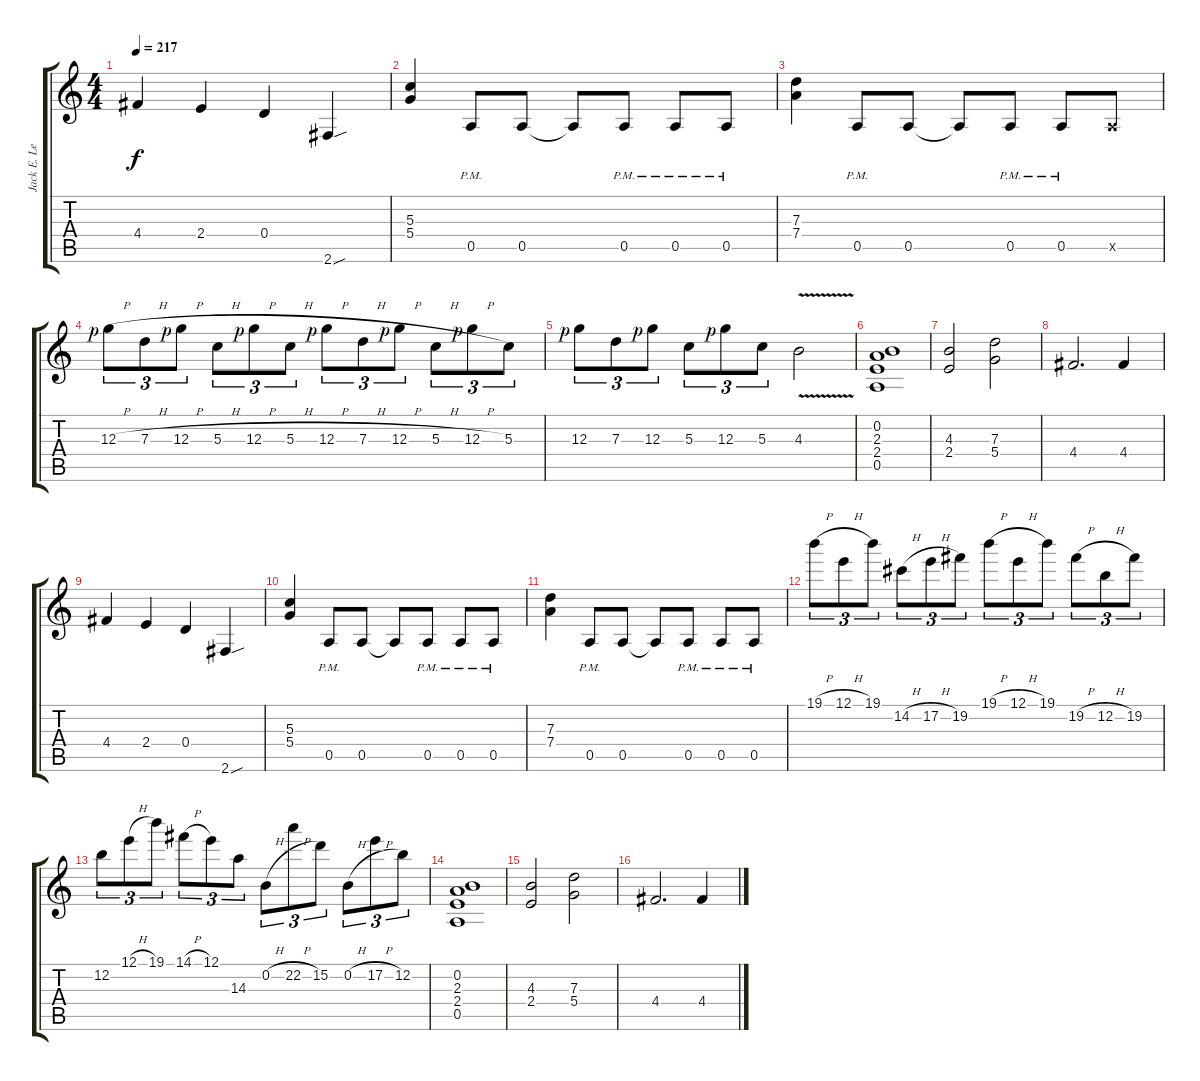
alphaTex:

\track ("Jack E. Lee" "Jack E. Le") {instrument distortionguitar}
\staff {score tabs}
\tuning (E4 B3 G3 D3 A2 E2) {hide}
\ts (4 4)
\tempo 217
\clef g2
\ks c
4.4.4{dy f} 2.4.4 0.4.4 2.6{sou}.4 |
(5.3 5.4).4 0.5{pm}.8 0.5.8 0.5{t}.8 0.5{pm}.8 0.5{pm}.8 0.5{pm}.8 |
(7.3 7.4).4 0.5{pm}.8 0.5.8 0.5{t}.8 0.5{pm}.8 0.5{pm}.8 0.5{x}.8 |
12.3{h rf 1}.8{tu (3 2)} 7.3{h}.8{tu (3 2)} 12.3{h rf 1}.8{tu (3 2)} 5.3{h}.8{tu (3 2)} 12.3{h rf 1}.8{tu (3 2)} 5.3{h}.8{tu (3 2)} 12.3{h rf 1}.8{tu (3 2)} 7.3{h}.8{tu (3 2)} 12.3{h rf 1}.8{tu (3 2)} 5.3{h}.8{tu (3 2)} 12.3{h rf 1}.8{tu (3 2)} 5.3.8{tu (3 2)} |
12.3{rf 1}.8{tu (3 2)} 7.3.8{tu (3 2)} 12.3{rf 1}.8{tu (3 2)} 5.3.8{tu (3 2)} 12.3{rf 1}.8{tu (3 2)} 5.3.8{tu (3 2)} 4.3{v}.2 |
(0.2 2.3 2.4 0.5).1 |
(4.3 2.4).2 (7.3 5.4).2 |
4.4.2{d} 4.4.4 |
4.4.4 2.4.4 0.4.4 2.6{sou}.4 |
(5.3 5.4).4 0.5{pm}.8 0.5.8 0.5{t}.8 0.5{pm}.8 0.5{pm}.8 0.5{pm}.8 |
(7.3 7.4).4 0.5{pm}.8 0.5.8 0.5{t}.8 0.5{pm}.8 0.5{pm}.8 0.5{pm}.8 |
19.1{h}.8{tu (3 2)} 12.1{h}.8{tu (3 2)} 19.1.8{tu (3 2)} 14.2{h}.8{tu (3 2)} 17.2{h}.8{tu (3 2)} 19.2.8{tu (3 2)} 19.1{h}.8{tu (3 2)} 12.1{h}.8{tu (3 2)} 19.1.8{tu (3 2)} 19.2{h}.8{tu (3 2)} 12.2{h}.8{tu (3 2)} 19.2.8{tu (3 2)} |
12.2.8{tu (3 2)} 12.1{h}.8{tu (3 2)} 19.1.8{tu (3 2)} 14.1{h}.8{tu (3 2)} 12.1.8{tu (3 2)} 14.3.8{tu (3 2)} 0.2{h}.8{tu (3 2)} 22.2{h}.8{tu (3 2)} 15.2.8{tu (3 2)} 0.2{h}.8{tu (3 2)} 17.2{h}.8{tu (3 2)} 12.2.8{tu (3 2)} |
(0.2 2.3 2.4 0.5).1 |
(4.3 2.4).2 (7.3 5.4).2 |
4.4.2{d} 4.4.4
